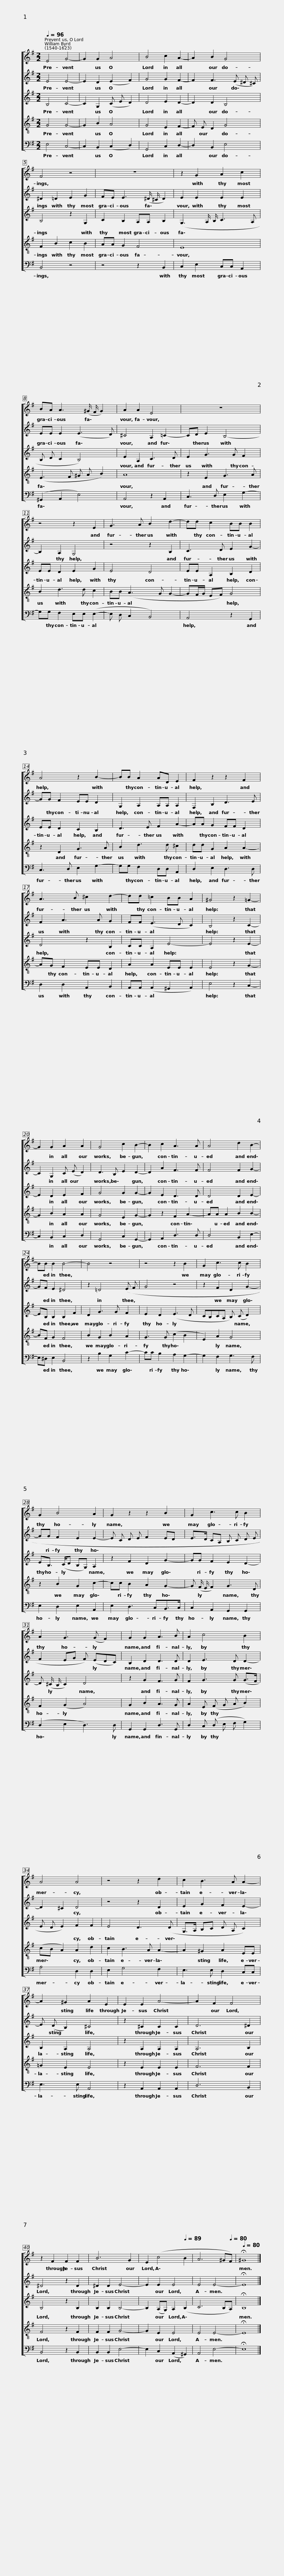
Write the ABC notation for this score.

X:1
%%score [ 1 2 3 4 5 ]
L:1/8
Q:1/4=96
M:2/2
I:linebreak $
K:G
V:1 treble
V:2 treble
V:3 treble
V:4 treble-8
V:5 bass
V:1
 E4 G4- | G2 G2 A4 | B4 c2 A2- | A2 B2 G4 |$ F4 z4 | %5
 z8 | z2 G2 A2 c2 | BA A3 (^G/ F/ G2) |$ A2 A2 E4 | z8 | %10
 z4 z2 E2 | G3 A B2 d2- |$ dd c2 BB B2 | A4 z2 B2- | BB A2 AD E2 |$ %15
 F2 z2 z2 F2 | A3 B ^c2 d2- | dd !courtesy!=c2 BB A2 |$ ^G4 z2 =G2- | G2 G2 A2 A2 | %20
 G4 c2 B2- | B2 c2 A3 A |$ A4 d2 B2- | BB B2 B4- | B4 z4 |$ %25
 z4 z2 B2 | G2 c3 c B2 | G2 B4 A2 |$ G2 z2 z2 B2 | G2 c3 c B2 | %30
 A2 G3 (G F2) | G2 G2 A3 B |$ A2 c4 B2 | A4 A4 | z4 z2 d2 | %35
 c2 B3 A A2- |$ A2 ^G2 A2 E2 | E2 E2 A4- | A2 F2 F4 | z2 F2 F2 F2 |$ %40
 B6 G2 | E2[Q:1/4=93] (c4[Q:1/4=89] B2 |[Q:1/4=85] A6[Q:1/4=81] ^G[Q:1/4=80]F) |[Q:1/4=80] !fermata!^G8 |] %44
V:2
 E4 E4- | E2 D2 (E2 F2) | G4 G2 F2- | F2 F3 (E ^D ^C) |$ ^D2 =D2 E2 G2 | %5
 FE E3 (^D/ ^C/ D2) | E2 E2 E2 E2 | EE E2 (E3 D) |$ ^C4 A,2 =C2- | CD E2 B,4- | %10
 B,2 A,2 G,4 | z4 z2 B,2 |$ C3 D E2 G2- | GG F2 EE D2 | G,2 A,2 A,A, A,2 |$ %15
 F,2 B,2 D3 E | F2 A3 A G2 | FF (E3 D C2) |$ B,4 z2 C2- | C2 G,2 C (E D2) | %20
 D3 B, E2 D2- | D2 A2 F3 F |$ F4 F2 G2- | GF E2 ^D4 | z2 !courtesy!=D4 (E F |$ %25
 G4 z4 | z2 F2 D2 G2- | GG F2 E2 E2- |$ E C D E F2 ED | E>D CA, B, C D E | %30
 F2 EG F) (EDC) | B,2 D2 D3 D |$ D2 E3 D D2- | D2 ^C2 D4 | z4 z2 D2 | %35
 E2 G2 F2 E2- |$ E (D B,2) ^C4 | z2 ^C2 C2 C2 | D6 ^D2 | ^D4 z2 D2 |$ %40
 ^D2 D2 E4- | E2 E2 E4 | E4 E4- | !fermata!E8 |] %44
V:3
 B,4 C4- | C2 G,2 (C E D2) | D4 E2 D2- | D2 D2 B,4 |$ B,4 z2 G,2 | %5
 C2 B,2 A,A, B,2 | (G,3 A,/ B,/ C3 A, | B, D C2 B,4) |$ E2 A,2 C3 D | E2 G3 G F2 | %10
 EE D2 E2 G2 | E4 D4 |$ EE A,2 B,2 D2 | EE D2 C2 B,2 | D3 E F2 A2- |$ %15
 AA G2 FF D2 | D4 z2 B,2 | CC A,2 E4- |$ E4 z2 E2- | E2 D2 E2 F2 | %20
 G4 G2 G2- | G2 E2 D3 D |$ D4 D2 E2- | EB, B,2 B,2 F2 | D2 G3 G F2 |$ %25
 E2 D2 (E3 D | CB,CA, B,) (C D2) | EB,3/2 (C/D B,G,) A,2 |$ z2 F2 D2 G2- | GG F2 E2 D2- | %30
 D (^C/ B,/ C2) D4 | z2 G2 F3 G |$ F2 G3 G (G>F | E D E2) F2 F2 | E4 D3 (D | %35
 G,>A, B,C D A, C2) |$ B,2 A,2 A,4 | z2 A,2 A,2 A,2 | A,6 B,2 | B,4 z2 B,2 |$ %40
 B,2 B,2 B,4- | B,2 (A,G,) A,2 (B,2 | C6 B,A,) | !fermata!B,8 |] %44
V:4
 G4 G4- | G2 B2 A4 | G4 E2 F2- | F E D2 G4 |$ F2 B2 c2 B2 | %5
 AA G2 F4 | E8 | (E3 F ^G A B2) |$ A8 | z2 E2 G3 A | %10
 B2 d3 d c2 | BB (A3 G G2- |$ GF/G/ EF) G4 | z2 D2 G3 A | B2 d3 d ^c2 |$ %15
 dd G2 A2 A2- | AG F2 EE D2 | A2 A2 EE E2 |$ E4 z2 G2- | G2 B2 A2 A2 | %20
 G4 E2 G2- | G2 z2 F2 A2- |$ AA A2 B2 B2- | BF G2 F4 | B2 G2 B2 A2 |$ %25
 G3 G (c2 B2 | E2) A2 G4 | z2 B2 G2 c2- |$ cc B2 A2 G2- | G (F/ E/ F2) G3 D | %30
 F2 (G2 A4) | G2 B2 A3 G |$ A2 E (F G A B2) | (cB A2) A2 d2 | c2 B3 A A2- | %35
 A2 ^G2 A2 EE |$ !courtesy!=G2 E2 E4 | z2 E2 E2 E2 | F6 F2 | F4 z2 F2 |$ %40
 F2 F2 G4- | G2 E2 E4 | E4 E4- | !fermata!E8 |] %44
V:5
 E,4 C,4- | C,2 B,,2 (C,2 D,2) | G,,4 C,2 D,2- | D,2 B,,2 E,4 |$ B,,4 z4 | %5
 z4 z2 B,,2 | C,2 E,2 C,C, A,,2 | (^G,,2 A,,2 E,4) |$ A,,4 z2 A,,2 | C,3 D, E,2 G,2- | %10
 G,G, F,2 E,E, (E,2- | E, D, C,2 B,,4) |$ A,,4 z2 G,,2 | C,3 D, E,2 G,2- | G,G, F,2 D,D, A,,2 |$ %15
 D,2 E,2 D,3 D, | D,2 D,2 A,,2 B,,2 | A,,A,, (A,,2 ^G,,2 A,,2) |$ E,4 z2 C,2- | C,2 B,,2 C,2 D,2 | %20
 G,,4 C,2 G,,2- | G,,2 A,,2 D,3 D, |$ D,4 B,,2 E,2- | E,^D, E,2 B,,4 | z2 B,2 G,2 C2- |$ %25
 CC B,2 A,2 G,2- | G,2 F,2 G,3 F, | E,2 D,2 E,2 A,,2 |$ E,2 D,3 C,B,,>C, | C,2 A,,2 G,,2 G,,2 | %30
 (D,2 E,2 D,3) D, | G,,2 G,,2 D,3 G,, |$ D,2 C, (D, E, F, G,2) | A,4 D,2 D,2 | E,2 G,4 F,2 | %35
 E,3 E, D,2 C,C, |$ E,3 E, A,,4 | z2 A,,2 A,,2 A,,2 | D,6 B,,2 | B,,4 z2 B,,2 |$ %40
 B,,2 B,,2 E,4- | E,2 C,2 (A,,2 ^G,,2) | A,,4 E,4- | !fermata!E,8 |] %44
